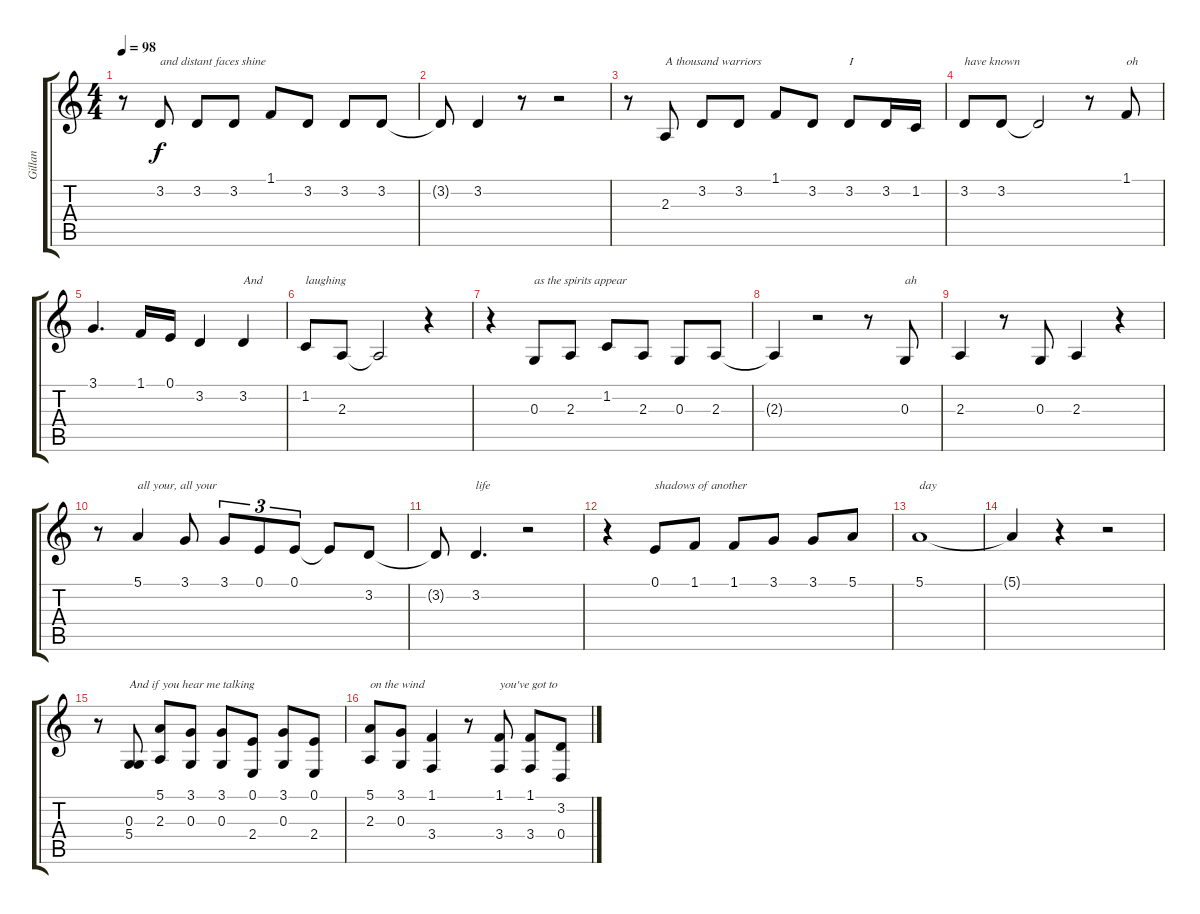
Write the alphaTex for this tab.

\track ("Gillan" "Gillan") {instrument violin}
\staff {score tabs}
\tuning (E4 B3 G3 D3 A2 E2) {hide}
\ts (4 4)
\tempo 98
\clef g2
\ks c
r.8{dy f} 3.2.8{txt "and distant faces shine"} 3.2.8 3.2.8 1.1.8 3.2.8 3.2.8 3.2.8 |
3.2{t}.8 3.2.4 r.8 r.2 |
r.8 2.3.8{txt "A thousand warriors "} 3.2.8 3.2.8 1.1.8 3.2.8 3.2.8{txt "I"} 3.2.16 1.2.16 |
3.2.8{txt "have known"} 3.2.8 3.2{t}.2 r.8 1.1.8{txt "oh"} |
3.1.4{d} 1.1.16 0.1.16 3.2.4 3.2.4{txt "And"} |
1.2.8{txt "laughing"} 2.3.8 2.3{t}.2 r.4 |
r.4 0.3.8{txt "as the spirits appear"} 2.3.8 1.2.8 2.3.8 0.3.8 2.3.8 |
2.3{t}.4 r.2 r.8 0.3.8{txt "ah"} |
2.3.4 r.8 0.3.8 2.3.4 r.4 |
r.8 5.1.4{txt "all your, all your"} 3.1.8 3.1.8{tu (3 2)} 0.1.8{tu (3 2)} 0.1.8{tu (3 2)} 0.1{t}.8 3.2.8 |
3.2{t}.8 3.2.4{d txt "life"} r.2 |
r.4 0.1.8{txt "shadows of another "} 1.1.8 1.1.8 3.1.8 3.1.8 5.1.8 |
5.1.1{txt "day"} |
5.1{t}.4 r.4 r.2 |
r.8 (0.3 5.4).8{txt "And if you hear me talking"} (5.1 2.3).8 (3.1 0.3).8 (3.1 0.3).8 (0.1 2.4).8 (3.1 0.3).8 (0.1 2.4).8 |
(5.1 2.3).8{txt "on the wind"} (3.1 0.3).8 (1.1 3.4).4 r.8 (1.1 3.4).8{txt "you've got to"} (1.1 3.4).8 (3.2 0.4).8
